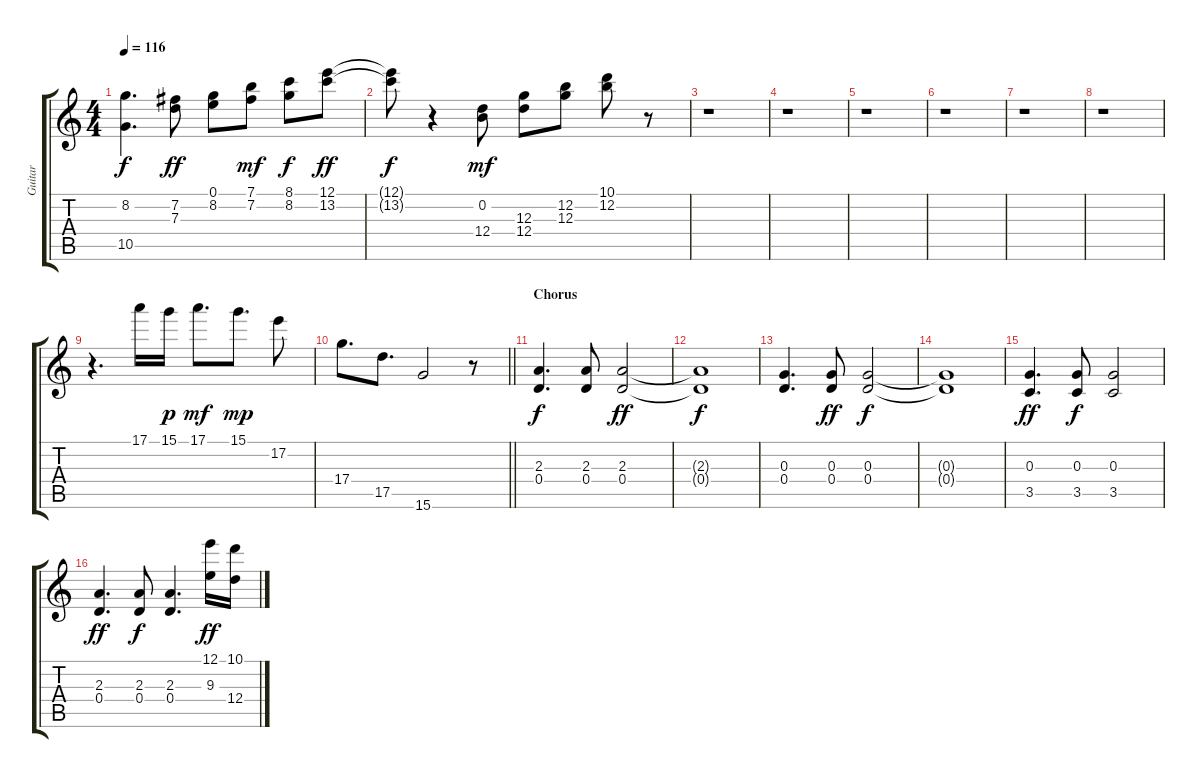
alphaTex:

\track ("Guitar" "Guitar") {instrument overdrivenguitar}
\staff {score tabs}
\tuning (E4 B3 G3 D3 A2 E2) {hide}
\ts (4 4)
\tempo 116
\clef g2
\ks c
(8.2 10.5).4{d dy f} (7.2 7.3).8{dy ff} (0.1 8.2).8 (7.1 7.2).8{dy mf} (8.1 8.2).8{dy f} (12.1 13.2).8{dy ff} |
(12.1{t} 13.2{t}).8{dy f} r.4 (0.2 12.4).8{dy mf} (12.3 12.4).8 (12.2 12.3).8 (10.1 12.2).8 r.8 |
r.1 |
r.1 |
r.1 |
r.1 |
r.1 |
r.1 |
r.4{d} 17.1.16 15.1.16{dy p} 17.1.8{d dy mf} 15.1.8{d dy mp} 17.2.8 |
\barLineRight lightlight
17.4.8{d} 17.5.8{d} 15.6.2 r.8 |
\section ("" "Chorus")
(2.3 0.4).4{d dy f} (2.3 0.4).8 (2.3 0.4).2{dy ff} |
(2.3{t} 0.4{t}).1{dy f} |
(0.3 0.4).4{d} (0.3 0.4).8{dy ff} (0.3 0.4).2{dy f} |
(0.3{t} 0.4{t}).1 |
(0.3 3.5).4{d dy ff} (0.3 3.5).8{dy f} (0.3 3.5).2 |
(2.3 0.4).4{d dy ff} (2.3 0.4).8{dy f} (2.3 0.4).4{d} (12.1 9.3).16{dy ff} (10.1 12.4).16
